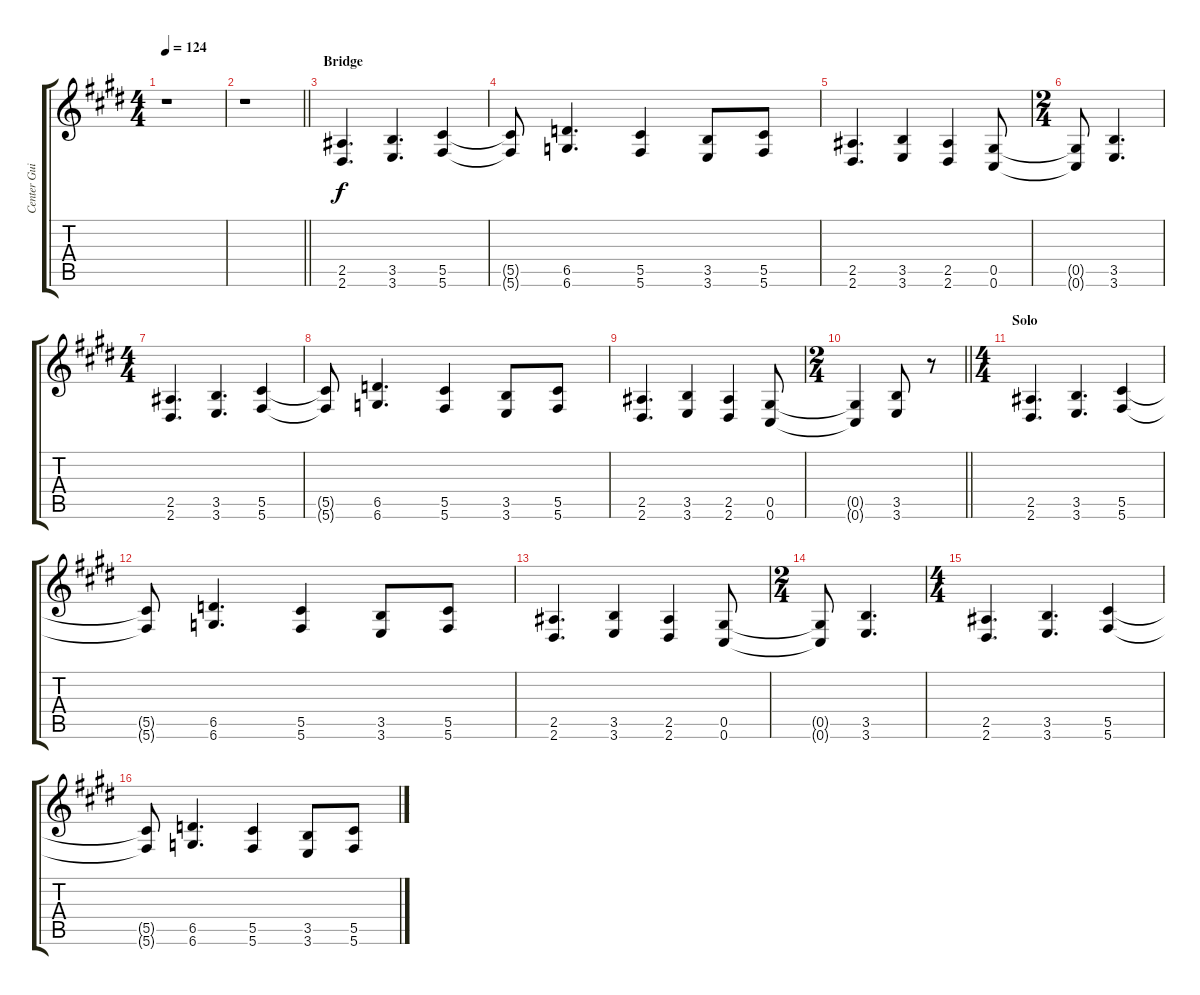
\track ("Center Guitar I" "Center Gui") {instrument overdrivenguitar}
\staff {score tabs}
\tuning (Eb4 Bb3 Gb3 Db3 Ab2 Db2) {hide}
\ts (4 4)
\tempo 124
\clef g2
\ks e
r.1{dy f} |
\barLineRight lightlight
r.1 |
\section ("" "Bridge")
(2.5 2.6).4{d} (3.5 3.6).4{d} (5.5 5.6).4 |
(5.5{t} 5.6{t}).8 (6.5 6.6).4{d} (5.5 5.6).4 (3.5 3.6).8 (5.5 5.6).8 |
(2.5 2.6).4{d} (3.5 3.6).4 (2.5 2.6).4 (0.5 0.6).8 |
\ts (2 4)
(0.5{t} 0.6{t}).8 (3.5 3.6).4{d} |
\ts (4 4)
(2.5 2.6).4{d} (3.5 3.6).4{d} (5.5 5.6).4 |
(5.5{t} 5.6{t}).8 (6.5 6.6).4{d} (5.5 5.6).4 (3.5 3.6).8 (5.5 5.6).8 |
(2.5 2.6).4{d} (3.5 3.6).4 (2.5 2.6).4 (0.5 0.6).8 |
\ts (2 4)
\barLineRight lightlight
(0.5{t} 0.6{t}).4 (3.5 3.6).8 r.8 |
\ts (4 4)
\section ("" "Solo")
(2.5 2.6).4{d} (3.5 3.6).4{d} (5.5 5.6).4 |
(5.5{t} 5.6{t}).8 (6.5 6.6).4{d} (5.5 5.6).4 (3.5 3.6).8 (5.5 5.6).8 |
(2.5 2.6).4{d} (3.5 3.6).4 (2.5 2.6).4 (0.5 0.6).8 |
\ts (2 4)
(0.5{t} 0.6{t}).8 (3.5 3.6).4{d} |
\ts (4 4)
(2.5 2.6).4{d} (3.5 3.6).4{d} (5.5 5.6).4 |
(5.5{t} 5.6{t}).8 (6.5 6.6).4{d} (5.5 5.6).4 (3.5 3.6).8 (5.5 5.6).8
